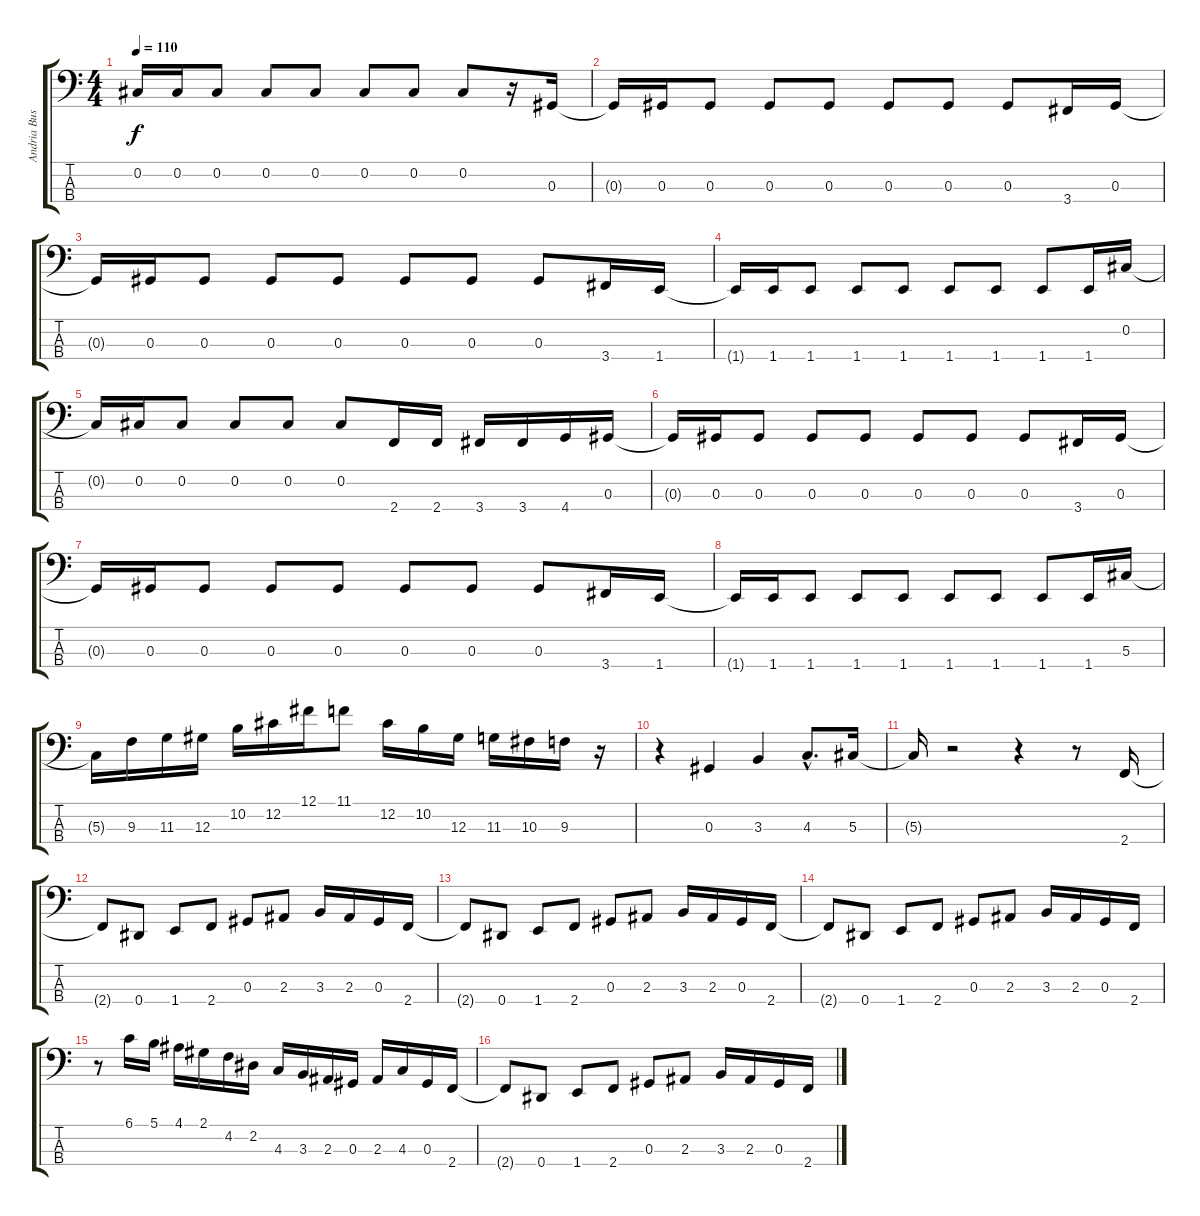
\track ("Andria Busic" "Andria Bus") {instrument electricbasspick}
\staff {score tabs}
\tuning (Gb2 Db2 Ab1 Eb1) {hide}
\ts (4 4)
\tempo 110
\clef f4
\ks c
0.2{t}.16{dy f} 0.2.16 0.2.8 0.2.8 0.2.8 0.2.8 0.2.8 0.2.8 r.16 0.3.16 |
0.3{t}.16 0.3.16 0.3.8 0.3.8 0.3.8 0.3.8 0.3.8 0.3.8 3.4.16 0.3.16 |
0.3{t}.16 0.3.16 0.3.8 0.3.8 0.3.8 0.3.8 0.3.8 0.3.8 3.4.16 1.4.16 |
1.4{t}.16 1.4.16 1.4.8 1.4.8 1.4.8 1.4.8 1.4.8 1.4.8 1.4.16 0.2.16 |
0.2{t}.16 0.2.16 0.2.8 0.2.8 0.2.8 0.2.8 2.4.16 2.4.16 3.4.16 3.4.16 4.4.16 0.3.16 |
0.3{t}.16 0.3.16 0.3.8 0.3.8 0.3.8 0.3.8 0.3.8 0.3.8 3.4.16 0.3.16 |
0.3{t}.16 0.3.16 0.3.8 0.3.8 0.3.8 0.3.8 0.3.8 0.3.8 3.4.16 1.4.16 |
1.4{t}.16 1.4.16 1.4.8 1.4.8 1.4.8 1.4.8 1.4.8 1.4.8 1.4.16 5.3.16 |
5.3{t}.16 9.3.16 11.3.16 12.3.16 10.2.16 12.2.16 12.1.16 11.1.8 12.2.16 10.2.16 12.3.16 11.3.16 10.3.16 9.3.16 r.16 |
r.4 0.3.4 3.3.4 4.3{hac}.8{d} 5.3.16 |
5.3{t}.16 r.2 r.4 r.8 2.4.16 |
2.4{t}.8 0.4.8 1.4.8 2.4.8 0.3.8 2.3.8 3.3.16 2.3.16 0.3.16 2.4.16 |
2.4{t}.8 0.4.8 1.4.8 2.4.8 0.3.8 2.3.8 3.3.16 2.3.16 0.3.16 2.4.16 |
2.4{t}.8 0.4.8 1.4.8 2.4.8 0.3.8 2.3.8 3.3.16 2.3.16 0.3.16 2.4.16 |
r.8 6.1.16 5.1.16 4.1.16 2.1.16 4.2.16 2.2.16 4.3.16 3.3.16 2.3.16 0.3.16 2.3.16 4.3.16 0.3.16 2.4.16 |
2.4{t}.8 0.4.8 1.4.8 2.4.8 0.3.8 2.3.8 3.3.16 2.3.16 0.3.16 2.4.16
